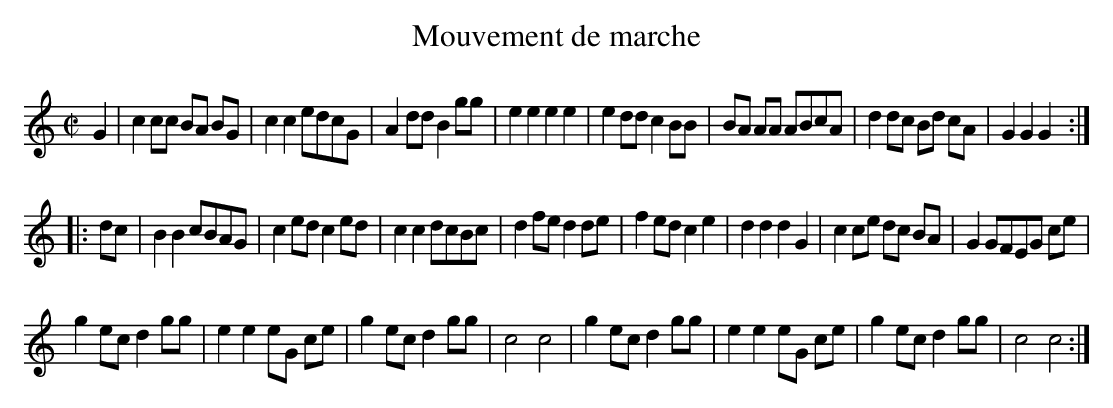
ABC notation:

X:1
T:Mouvement de marche
M:C|
K:Cmaj
L:1/8
G2|c2 cc BA BG|c2 c2 edcG|A2 dd B2 gg|e2 e2 e2 e2|e2 dd c2 BB|BA AA ABcA|d2 dc Bd cA|G2 G2 G2:|
|:dc|B2 B2 cBAG|c2 ed c2 ed|c2 c2 dcBc|d2 fe d2 de|f2 ed c2 e2|d2 d2 d2 G2|c2 ce dc BA|G2 GFEG ce|
g2 ec d2 gg|e2 e2 eG ce|g2 ec d2 gg|c4 c4|g2 ec d2 gg|e2 e2 eG ce|g2 ec d2 gg|c4 c4:|]
